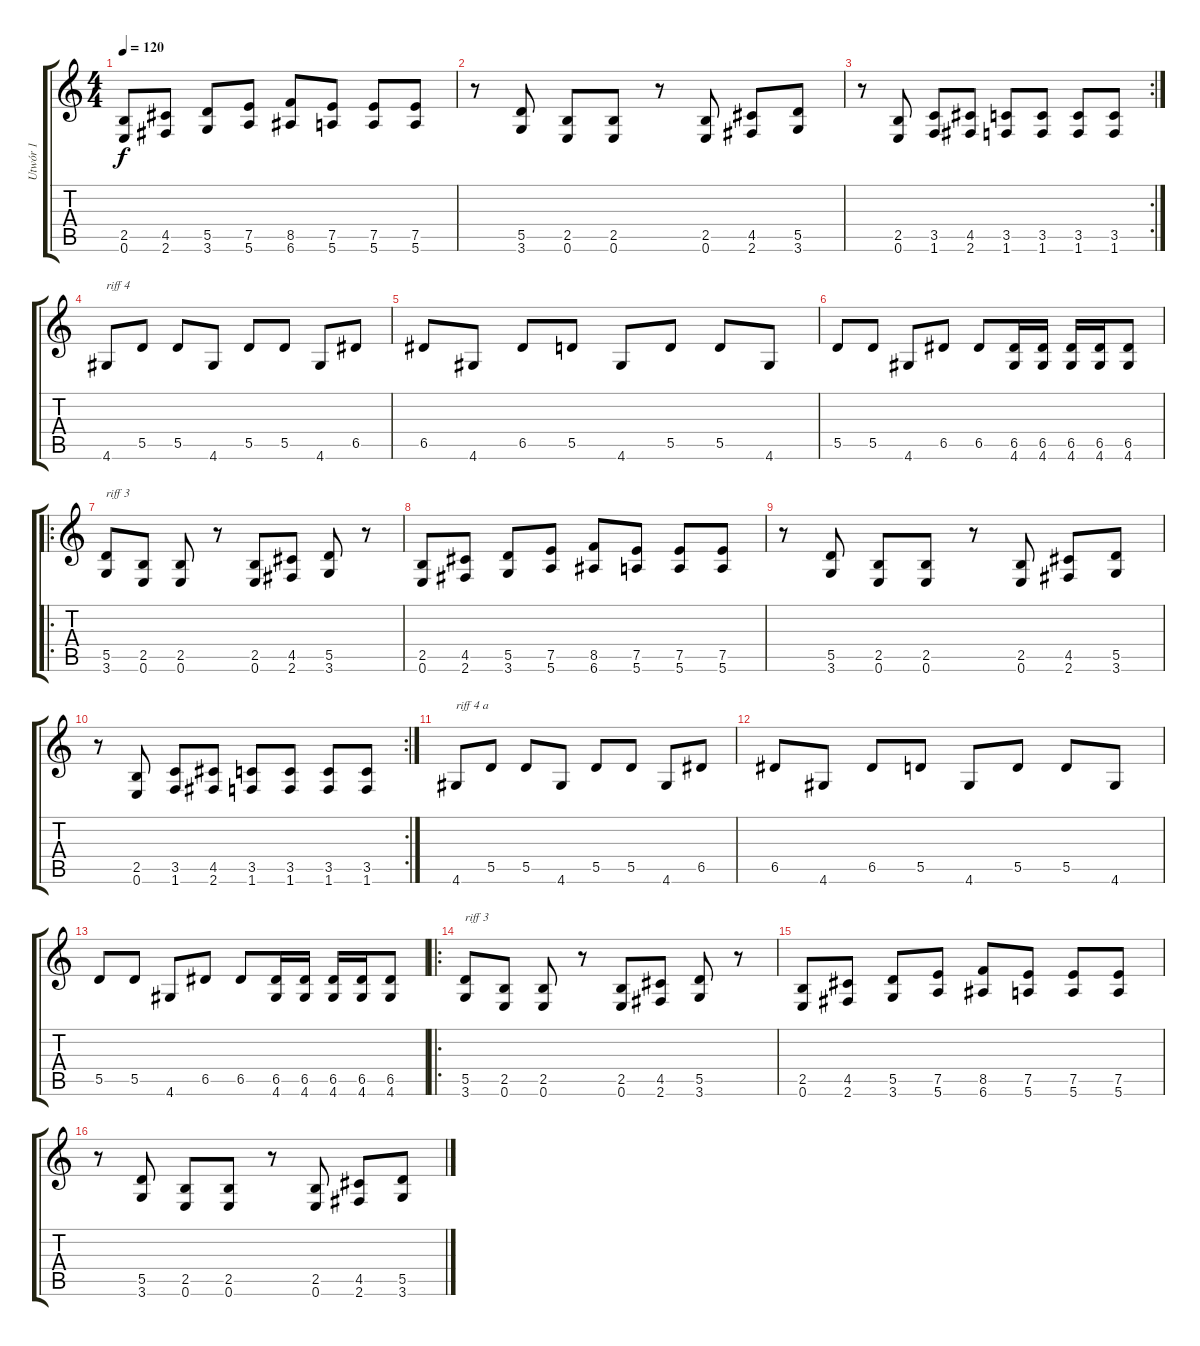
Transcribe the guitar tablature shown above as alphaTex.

\track ("Utwór 1" "Utwór 1") {instrument distortionguitar}
\staff {score tabs}
\tuning (E4 B3 G3 D3 A2 E2) {hide}
\ts (4 4)
\tempo 120
\clef g2
\ks c
(2.5 0.6).8{dy f} (4.5 2.6).8 (5.5 3.6).8 (7.5 5.6).8 (8.5 6.6).8 (7.5 5.6).8 (7.5 5.6).8 (7.5 5.6).8 |
r.8 (5.5 3.6).8 (2.5 0.6).8 (2.5 0.6).8 r.8 (2.5 0.6).8 (4.5 2.6).8 (5.5 3.6).8 |
\rc 2
r.8 (2.5 0.6).8 (3.5 1.6).8 (4.5 2.6).8 (3.5 1.6).8 (3.5 1.6).8 (3.5 1.6).8 (3.5 1.6).8 |
4.6.8{txt "riff 4"} 5.5.8 5.5.8 4.6.8 5.5.8 5.5.8 4.6.8 6.5.8 |
6.5.8 4.6.8 6.5.8 5.5.8 4.6.8 5.5.8 5.5.8 4.6.8 |
5.5.8 5.5.8 4.6.8 6.5.8 6.5.8 (6.5 4.6).16 (6.5 4.6).16 (6.5 4.6).16 (6.5 4.6).16 (6.5 4.6).8 |
\ro
(5.5 3.6).8{txt "riff 3"} (2.5 0.6).8 (2.5 0.6).8 r.8 (2.5 0.6).8 (4.5 2.6).8 (5.5 3.6).8 r.8 |
(2.5 0.6).8 (4.5 2.6).8 (5.5 3.6).8 (7.5 5.6).8 (8.5 6.6).8 (7.5 5.6).8 (7.5 5.6).8 (7.5 5.6).8 |
r.8 (5.5 3.6).8 (2.5 0.6).8 (2.5 0.6).8 r.8 (2.5 0.6).8 (4.5 2.6).8 (5.5 3.6).8 |
\rc 2
r.8 (2.5 0.6).8 (3.5 1.6).8 (4.5 2.6).8 (3.5 1.6).8 (3.5 1.6).8 (3.5 1.6).8 (3.5 1.6).8 |
4.6.8{txt "riff 4 a"} 5.5.8 5.5.8 4.6.8 5.5.8 5.5.8 4.6.8 6.5.8 |
6.5.8 4.6.8 6.5.8 5.5.8 4.6.8 5.5.8 5.5.8 4.6.8 |
5.5.8 5.5.8 4.6.8 6.5.8 6.5.8 (6.5 4.6).16 (6.5 4.6).16 (6.5 4.6).16 (6.5 4.6).16 (6.5 4.6).8 |
\ro
(5.5 3.6).8{txt "riff 3"} (2.5 0.6).8 (2.5 0.6).8 r.8 (2.5 0.6).8 (4.5 2.6).8 (5.5 3.6).8 r.8 |
(2.5 0.6).8 (4.5 2.6).8 (5.5 3.6).8 (7.5 5.6).8 (8.5 6.6).8 (7.5 5.6).8 (7.5 5.6).8 (7.5 5.6).8 |
r.8 (5.5 3.6).8 (2.5 0.6).8 (2.5 0.6).8 r.8 (2.5 0.6).8 (4.5 2.6).8 (5.5 3.6).8
